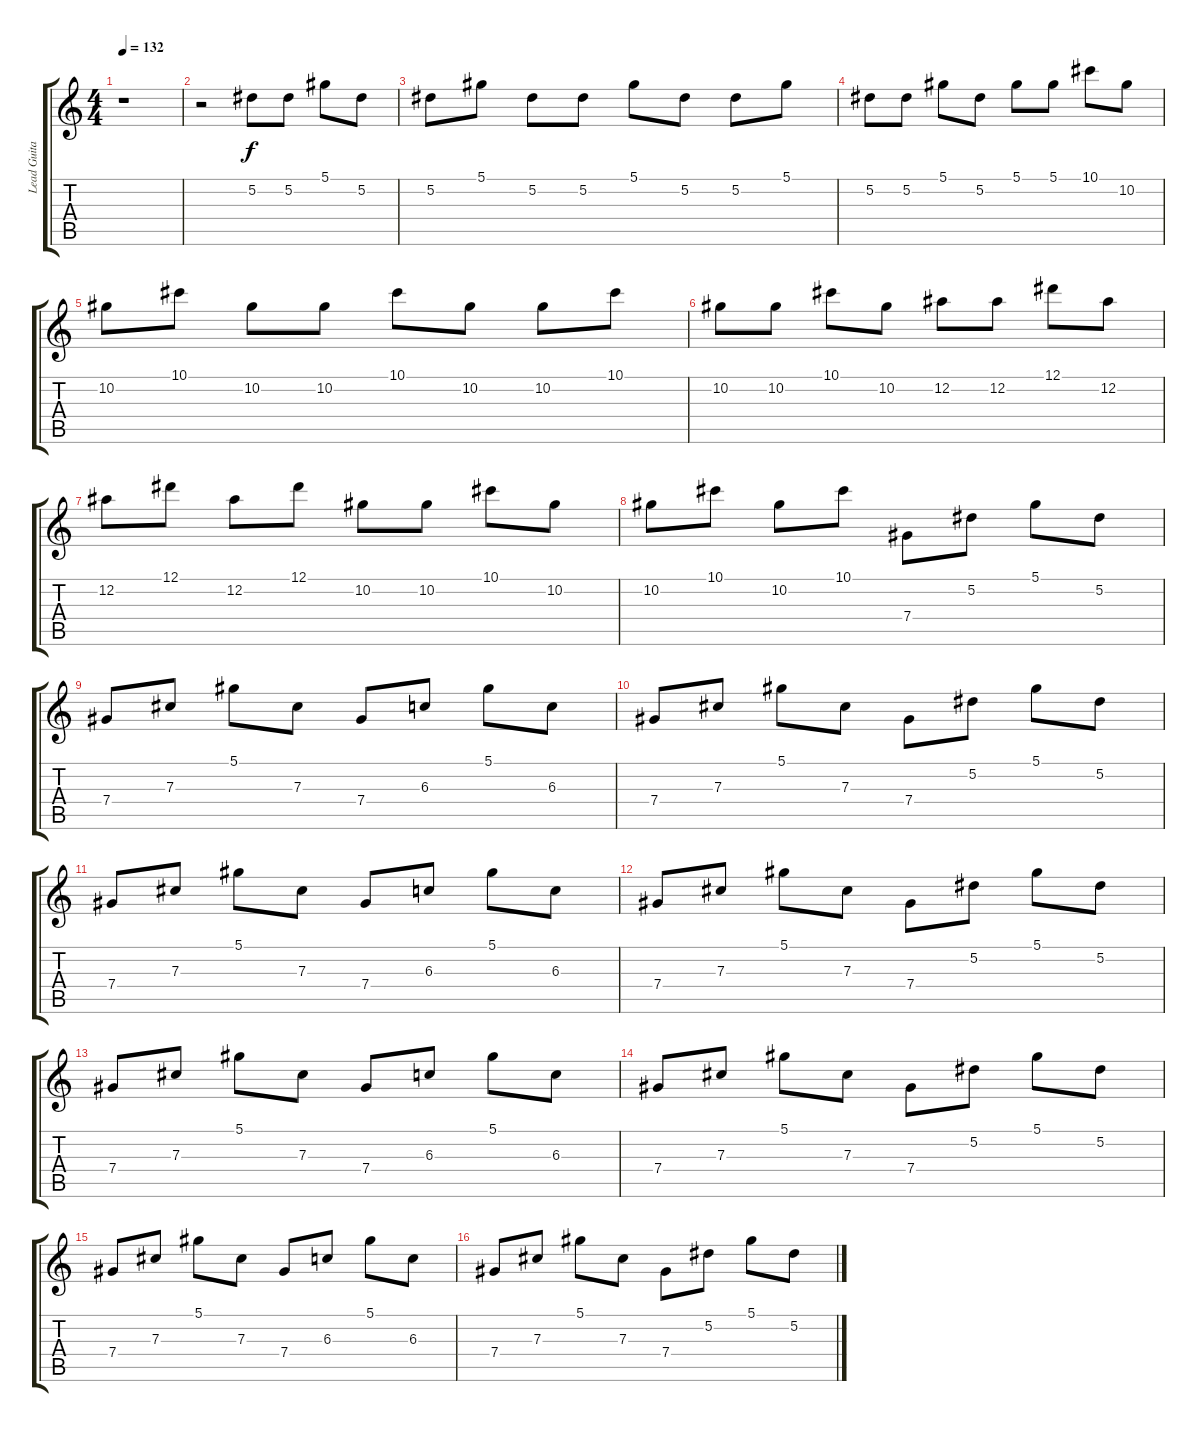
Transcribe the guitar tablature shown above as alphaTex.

\track ("Lead Guitar" "Lead Guita") {instrument acousticguitarsteel}
\staff {score tabs}
\tuning (Eb4 Bb3 Gb3 Db3 Ab2 Eb2) {hide}
\ts (4 4)
\tempo 132
\clef g2
\ks c
r.1{dy f} |
r.2 5.2.8 5.2.8 5.1.8 5.2.8 |
5.2.8 5.1.8 5.2.8 5.2.8 5.1.8 5.2.8 5.2.8 5.1.8 |
5.2.8 5.2.8 5.1.8 5.2.8 5.1.8 5.1.8 10.1.8 10.2.8 |
10.2.8 10.1.8 10.2.8 10.2.8 10.1.8 10.2.8 10.2.8 10.1.8 |
10.2.8 10.2.8 10.1.8 10.2.8 12.2.8 12.2.8 12.1.8 12.2.8 |
12.2.8 12.1.8 12.2.8 12.1.8 10.2.8 10.2.8 10.1.8 10.2.8 |
10.2.8 10.1.8 10.2.8 10.1.8 7.4.8 5.2.8 5.1.8 5.2.8 |
7.4.8 7.3.8 5.1.8 7.3.8 7.4.8 6.3.8 5.1.8 6.3.8 |
7.4.8 7.3.8 5.1.8 7.3.8 7.4.8 5.2.8 5.1.8 5.2.8 |
7.4.8 7.3.8 5.1.8 7.3.8 7.4.8 6.3.8 5.1.8 6.3.8 |
7.4.8 7.3.8 5.1.8 7.3.8 7.4.8 5.2.8 5.1.8 5.2.8 |
7.4.8 7.3.8 5.1.8 7.3.8 7.4.8 6.3.8 5.1.8 6.3.8 |
7.4.8 7.3.8 5.1.8 7.3.8 7.4.8 5.2.8 5.1.8 5.2.8 |
7.4.8 7.3.8 5.1.8 7.3.8 7.4.8 6.3.8 5.1.8 6.3.8 |
7.4.8 7.3.8 5.1.8 7.3.8 7.4.8 5.2.8 5.1.8 5.2.8
